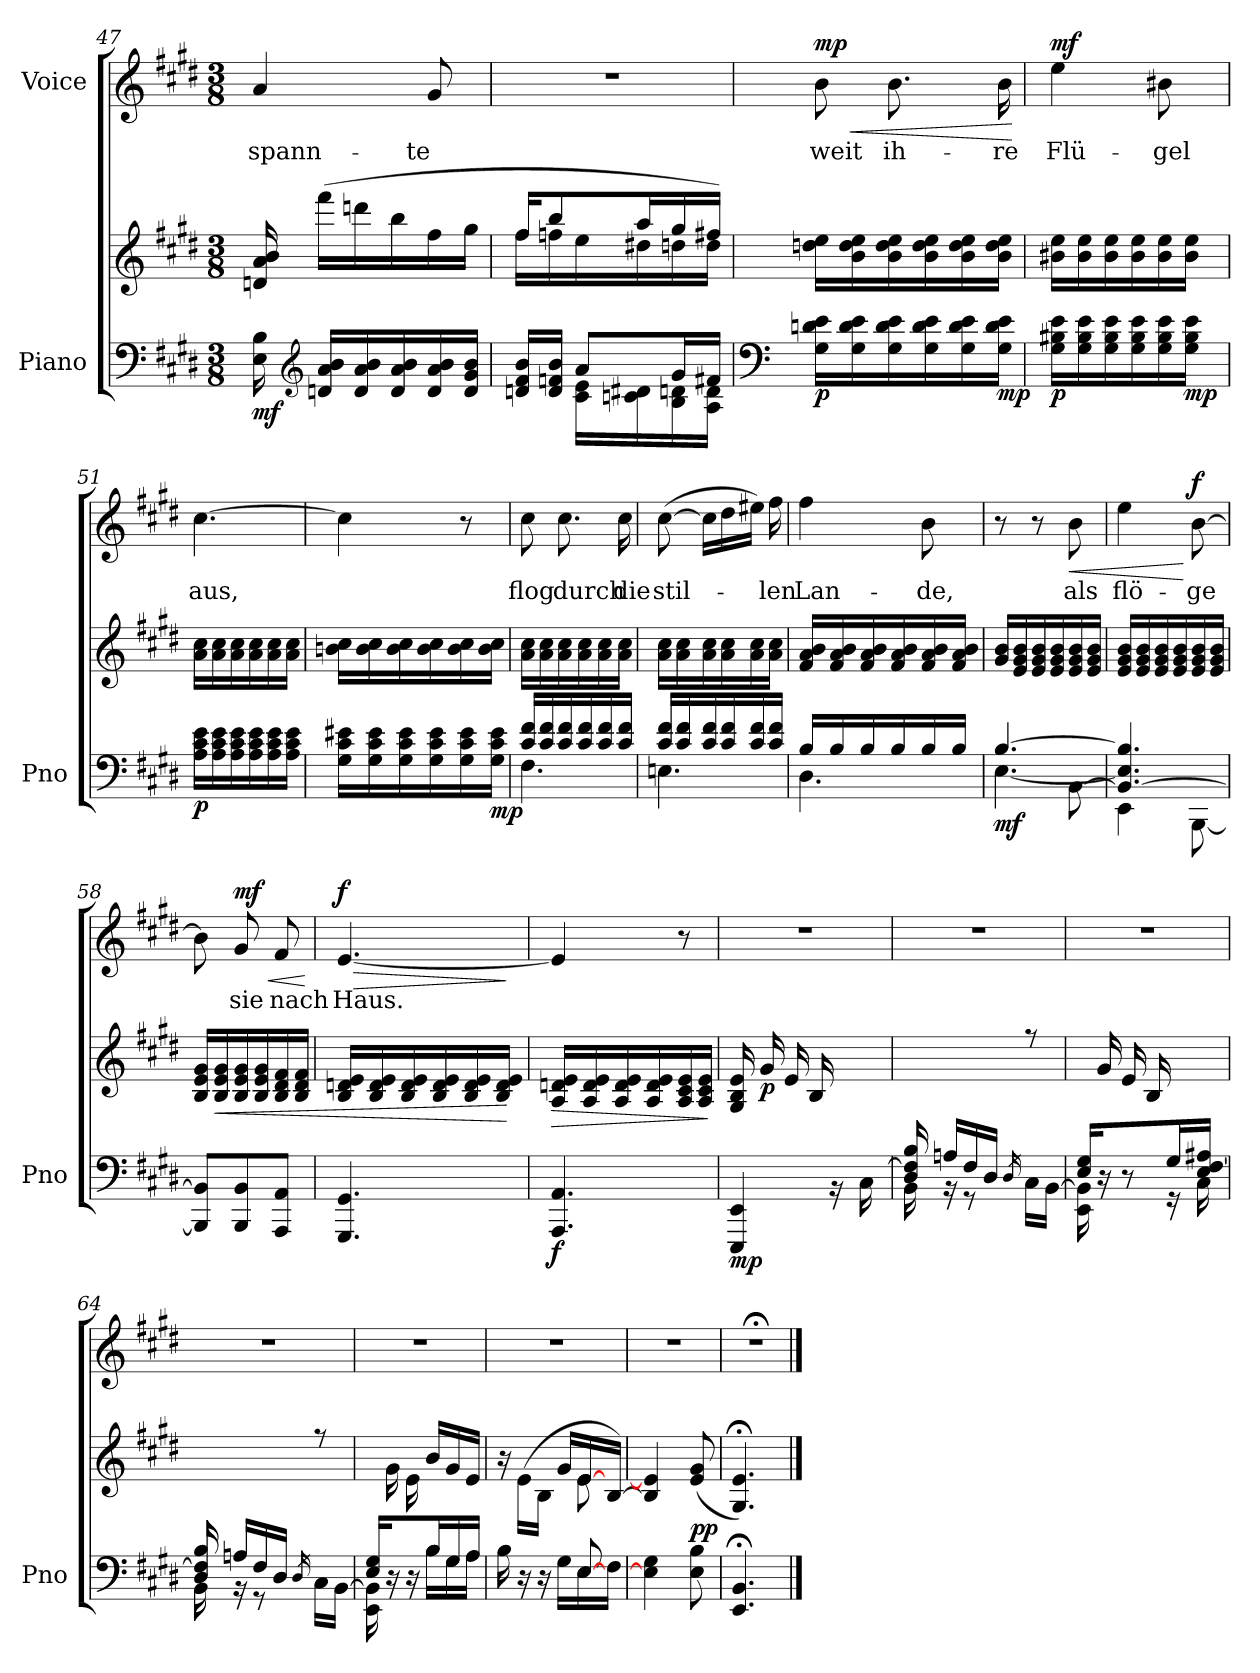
**kern	**kern	**dynam	**kern	**text	**dynam
*part2	*part2	*part2	*part1	*part1	*part1
*staff3	*staff2	*staff2/3	*staff1	*staff1	*staff1
*I"Piano	*	*	*I"Voice	*	*
*I'Pno	*	*	*	*	*
!!LO:LB:g=z
*clefF4	*clefG2	*	*clefG2	*	*
*k[f#c#g#d#]	*k[f#c#g#d#]	*	*k[f#c#g#d#]	*	*
*M3/8	*M3/8	*	*M3/8	*	*
=47	=47	=47	=47	=47	=47
!	!	!LO:DY:b=2	!	!LO:LY:b	!
16E\ 16B\	16dn/ 16a/ 16b/	mf	4a/	spann-	.
*clefG2	*	*	*	*	*
16dn/ 16a/ 16b/LL	(>16fff#\LL	.	.	.	.
16d/ 16a/ 16b/	16dddn\	.	.	.	.
16d/ 16a/ 16b/	16bb\	.	.	.	.
!	!	!	!	!LO:LY:b	!
16d/ 16a/ 16b/	16ff#\	.	8g#/	-te	.
16d/ 16g#/ 16b/JJ	16gg#\JJ	.	.	.	.
=48	=48	=48	=48	=48	=48
*^	*^	*	*	*	*
16dn/ 16f#/ 16b/LL	8ryy	16ff#/KL	16ff#\LL	.	4.r	.	.
16d/ 16fn/ 16b/JJ	.	8bb/	16ffn\	.	.	.	.
8a/L	16c#\ 16e\LL	.	16ee\	.	.	.	.
.	16cn\ 16d#X\	16aa/L	16dd#X\	.	.	.	.
16g#/L	16B\ 16dn\	16gg#/	16ddn\	.	.	.	.
16f#X/JJ	16A\ 16d\JJ	16ff#X/JJ)	16dd\JJ	.	.	.	.
*v	*v	*	*	*	*	*	*
*	*v	*v	*	*	*	*
=49	=49	=49	=49	=49	=49
*clefF4	*	*	*	*	*
*^	*^	*	*	*	*
!	!	!	!	!LO:DY:b=2	!	!LO:LY:b	!LO:HP:b
!	!	!	!	!	!	!	!LO:DY:n=1:b
*v	*v	*	*	*	*	*	*
*	*v	*v	*	*	*	*
16G#\ 16dn\ 16e\LL	16ddn\ 16ee\LL	p	8b\	weit	< mp
16G#\ 16d\ 16e\	16b\ 16dd\ 16ee\	.	.	.	.
!	!	!	!	!LO:LY:b	!
16G#\ 16d\ 16e\	16b\ 16dd\ 16ee\	.	8.b\	ih-	.
16G#\ 16d\ 16e\	16b\ 16dd\ 16ee\	.	.	.	.
16G#\ 16d\ 16e\	16b\ 16dd\ 16ee\	.	.	.	.
!	!	!LO:DY:b=2	!	!LO:LY:b	!
16G#\ 16d\ 16e\JJ	16b\ 16dd\ 16ee\JJ	mp	16b\	-re	.
.	.	.	.	.	[
=50	=50	=50	=50	=50	=50
!	!	!LO:DY:b=2	!	!LO:LY:b	!LO:DY:b
16G#\ 16B#X\ 16e\LL	16b#X\ 16ee\LL	p	4ee\	Flü-	mf
16G#\ 16B#\ 16e\	16b#\ 16ee\	.	.	.	.
16G#\ 16B#\ 16e\	16b#\ 16ee\	.	.	.	.
16G#\ 16B#\ 16e\	16b#\ 16ee\	.	.	.	.
!	!	!	!	!LO:LY:b	!
16G#\ 16B#\ 16e\	16b#\ 16ee\	.	8b#X\	-gel	.
!	!	!LO:DY:b=2	!	!	!
16G#\ 16B#\ 16e\JJ	16b#\ 16ee\JJ	mp	.	.	.
=51	=51	=51	=51	=51	=51
!	!	!LO:DY:b=2	!	!LO:LY:b	!
16A\ 16c#\ 16e\LL	16a\ 16cc#\LL	p	[4.cc#\	aus,	.
16A\ 16c#\ 16e\	16a\ 16cc#\	.	.	.	.
16A\ 16c#\ 16e\	16a\ 16cc#\	.	.	.	.
16A\ 16c#\ 16e\	16a\ 16cc#\	.	.	.	.
16A\ 16c#\ 16e\	16a\ 16cc#\	.	.	.	.
16A\ 16c#\ 16e\JJ	16a\ 16cc#\JJ	.	.	.	.
=52	=52	=52	=52	=52	=52
16G#\ 16c#\ 16e#X\LL	16bn\ 16cc#\LL	.	4cc#\]	.	.
16G#\ 16c#\ 16e#\	16b\ 16cc#\	.	.	.	.
16G#\ 16c#\ 16e#\	16b\ 16cc#\	.	.	.	.
16G#\ 16c#\ 16e#\	16b\ 16cc#\	.	.	.	.
16G#\ 16c#\ 16e#\	16b\ 16cc#\	.	8r	.	.
!	!	!LO:DY:b=2	!	!	!
16G#\ 16c#\ 16e#\JJ	16b\ 16cc#\JJ	mp	.	.	.
=53	=53	=53	=53	=53	=53
*^	*	*	*	*	*
!	!	!	!	!	!LO:LY:b	!
16c#/ 16f#/LL	4.F#\	16a\ 16cc#\LL	.	8cc#\	flog	.
16c#/ 16f#/	.	16a\ 16cc#\	.	.	.	.
!	!	!	!	!	!LO:LY:b	!
16c#/ 16f#/	.	16a\ 16cc#\	.	8.cc#\	durch	.
16c#/ 16f#/	.	16a\ 16cc#\	.	.	.	.
16c#/ 16f#/	.	16a\ 16cc#\	.	.	.	.
!	!	!	!	!	!LO:LY:b	!
16c#/ 16f#/JJ	.	16a\ 16cc#\JJ	.	16cc#\	die	.
!!LO:LB:g=z
=54	=54	=54	=54	=54	=54	=54
!	!	!	!	!	!LO:LY:b	!
16c#/ 16f#/LL	4.En\	16a\ 16cc#\LL	.	(>[8cc#\	stil-	.
16c#/ 16f#/	.	16a\ 16cc#\	.	.	.	.
16c#/ 16f#/	.	16a\ 16cc#\	.	16cc#\LL]	.	.
16c#/ 16f#/	.	16a\ 16cc#\	.	16dd#\	.	.
16c#/ 16f#/	.	16a\ 16cc#\	.	16ee#X\JJ)	.	.
!	!	!	!	!	!LO:LY:b	!
16c#/ 16f#/JJ	.	16a\ 16cc#\JJ	.	16ff#\	-len	.
=55	=55	=55	=55	=55	=55	=55
!	!	!	!	!	!LO:LY:b	!
16B/LL	4.D#\	16f#/ 16a/ 16b/LL	.	4ff#\	Lan-	.
16B/	.	16f#/ 16a/ 16b/	.	.	.	.
16B/	.	16f#/ 16a/ 16b/	.	.	.	.
16B/	.	16f#/ 16a/ 16b/	.	.	.	.
!	!	!	!	!	!LO:LY:b	!
16B/	.	16f#/ 16a/ 16b/	.	8b\	-de,	.
16B/JJ	.	16f#/ 16a/ 16b/JJ	.	.	.	.
=56	=56	=56	=56	=56	=56	=56
*	*^	*	*	*	*	*
!	!	!	!	!LO:DY:b=2	!	!	!
[4.B/	[4.E\	4ryy	16g#/ 16b/LL	mf	8r	.	.
.	.	.	16e/ 16g#/ 16b/	.	.	.	.
.	.	.	16e/ 16g#/ 16b/	.	8r	.	.
.	.	.	16e/ 16g#/ 16b/	.	.	.	.
!	!	!	!	!	!	!LO:LY:b	!LO:HP:b
.	.	[8BB\	16e/ 16g#/ 16b/	.	8b\	als	<
.	.	.	16e/ 16g#/ 16b/JJ	.	.	.	.
*	*v	*v	*	*	*	*	*
=57	=57	=57	=57	=57	=57	=57
!	!	!	!	!	!LO:LY:b	!
4.BB/_ 4.E/] 4.B/]	4EE\	16e/ 16g#/ 16b/LL	.	4ee\	flö-	.
.	.	16e/ 16g#/ 16b/	.	.	.	.
.	.	16e/ 16g#/ 16b/	.	.	.	.
.	.	16e/ 16g#/ 16b/	.	.	.	.
!	!	!	!	!	!LO:LY:b	!LO:DY:n=1:b
.	[8BBB\	16e/ 16g#/ 16b/	.	[8b\	-ge	[ f
.	.	16e/ 16g#/ 16b/JJ	.	.	.	.
*v	*v	*	*	*	*	*
=58	=58	=58	=58	=58	=58
8BBB/] 8BB/]L	16B/ 16e/ 16g#/LL	.	8b\]	.	.
!	!	!LO:HP:b	!	!	!
.	16B/ 16e/ 16g#/	<	.	.	.
!	!	!	!	!LO:LY:b	!LO:HP:b
!	!	!	!	!	!LO:DY:n=1:b
8BBB/ 8BB/	16B/ 16e/ 16g#/	.	8g#/	sie	< mf
.	16B/ 16e/ 16g#/	.	.	.	.
!	!	!	!	!LO:LY:b	!
8AAA/ 8AA/J	16B/ 16d#/ 16f#/	.	8f#/	nach	.
.	16B/ 16d#/ 16f#/JJ	.	.	.	.
.	.	.	.	.	[
=59	=59	=59	=59	=59	=59
!	!	!	!	!LO:LY:b	!LO:HP:b
!	!	!	!	!	!LO:DY:n=1:b
4.GGG#/ 4.GG#/	16B/ 16dn/ 16e/LL	.	[4.e/	Haus.	> f
.	16B/ 16d/ 16e/	.	.	.	.
.	16B/ 16d/ 16e/	.	.	.	.
.	16B/ 16d/ 16e/	.	.	.	.
.	16B/ 16d/ 16e/	.	.	.	.
.	16B/ 16d/ 16e/JJ	.	.	.	.
.	.	[	.	.	]
=60	=60	=60	=60	=60	=60
!	!	!LO:HP:b	!	!	!
!	!	!LO:DY:n=1:b=2	!	!	!
4.AAA/ 4.AA/	16A/ 16dn/ 16e/LL	> f	4e/]	.	.
.	16A/ 16d/ 16e/	.	.	.	.
.	16A/ 16d/ 16e/	.	.	.	.
.	16A/ 16d/ 16e/	.	.	.	.
.	16A/ 16c#/ 16e/	.	8r	.	.
.	16A/ 16c#/ 16e/JJ	.	.	.	.
.	.	]	.	.	.
!!LO:LB:g=z
=61	=61	=61	=61	=61	=61
*^	*	*	*	*	*
!	!	!	!LO:DY:b=2	!	!	!
4ryy	4EEE/ 4EE/	16G#/ 16B/ 16e/	mp	4.r	.	.
!	!	!	!LO:DY:b	!	!	!
.	.	(>16g#/LL	p	.	.	.
.	.	16e/	.	.	.	.
.	.	16B/	.	.	.	.
16G#/	16rBB	8ryy	.	.	.	.
16E/ [16F#/ 16A#X/JJ	16C#\	.	.	.	.	.
=62	=62	=62	=62	=62	=62	=62
16D#/ 16F#/] 16B/)	16BB\	4ryy	.	4.r	.	.
16An/LL	16rBB	.	.	.	.	.
16F#/	8rGG	.	.	.	.	.
16D#/JJ	.	.	.	.	.	.
.	16qD#/	.	.	.	.	.
8ryy	16C#\LL	8rff	.	.	.	.
.	[16BB\JJ	.	.	.	.	.
=63	=63	=63	=63	=63	=63	=63
16E/ 16G#/	16EE\ 16BB\]	16ryy	.	4.r	.	.
8.ryy	16r	(>16g#/LL	.	.	.	.
.	8r	16e/	.	.	.	.
.	.	16B/	.	.	.	.
16G#/	16r	8ryy	.	.	.	.
16E/ [16F#/ 16A#X/JJ	16C#\	.	.	.	.	.
=64	=64	=64	=64	=64	=64	=64
16D#/ 16F#/] 16B/)	16BB\	4ryy	.	4.r	.	.
16An/LL	16rBB	.	.	.	.	.
16F#/	8rGG	.	.	.	.	.
16D#/JJ	.	.	.	.	.	.
.	16qD#/	.	.	.	.	.
8ryy	16C#\LL	8rff	.	.	.	.
.	[16BB\JJ	.	.	.	.	.
=65	=65	=65	=65	=65	=65	=65
*	*	*^	*	*	*	*
16E/ 16G#/	16EE\ 16BB\]	8.ryy	16ryy	.	4.r	.	.
8ryy	16r	.	(<16g#\LL	.	.	.	.
.	16r	.	16e\	.	.	.	.
16B/	16B\LL	16b/LL	8.ryy	.	.	.	.
16G#/	16G#\	16g#/	.	.	.	.	.
16A/JJ	16A\JJ	(16e/JJ	.	.	.	.	.
=66	=66	=66	=66	=66	=66	=66	=66
16B\	16ryy	16r	16rgyy)	.	4.r	.	.
16r	16ryy	(>16e\LL	8ryy	.	.	.	.
16r	16ryy	16B\JJ	.	.	.	.	.
16G#\LL	16ryy	16g#/LL	16ryy	.	.	.	.
[16E\	8E/	[16e/	8e\	.	.	.	.
16F#\JJ	.	[16B/JJ)	.	.	.	.	.
*v	*v	*	*	*	*	*	*
*	*v	*v	*	*	*	*
=67	=67	=67	=67	=67	=67
4E\] 4G#\	4B/] 4e/]	.	4.r	.	.
!	!	!LO:DY:a=2	!	!	!
8E\ 8B\	(<8e/ 8g#/	pp	.	.	.
=68	=68	=68	=68	=68	=68
4.EE/;< 4.BB/;<	4.G#/;< 4.e/;<)	.	4.r;<	.	.
==	==	==	==	==	==
*-	*-	*-	*-	*-	*-
